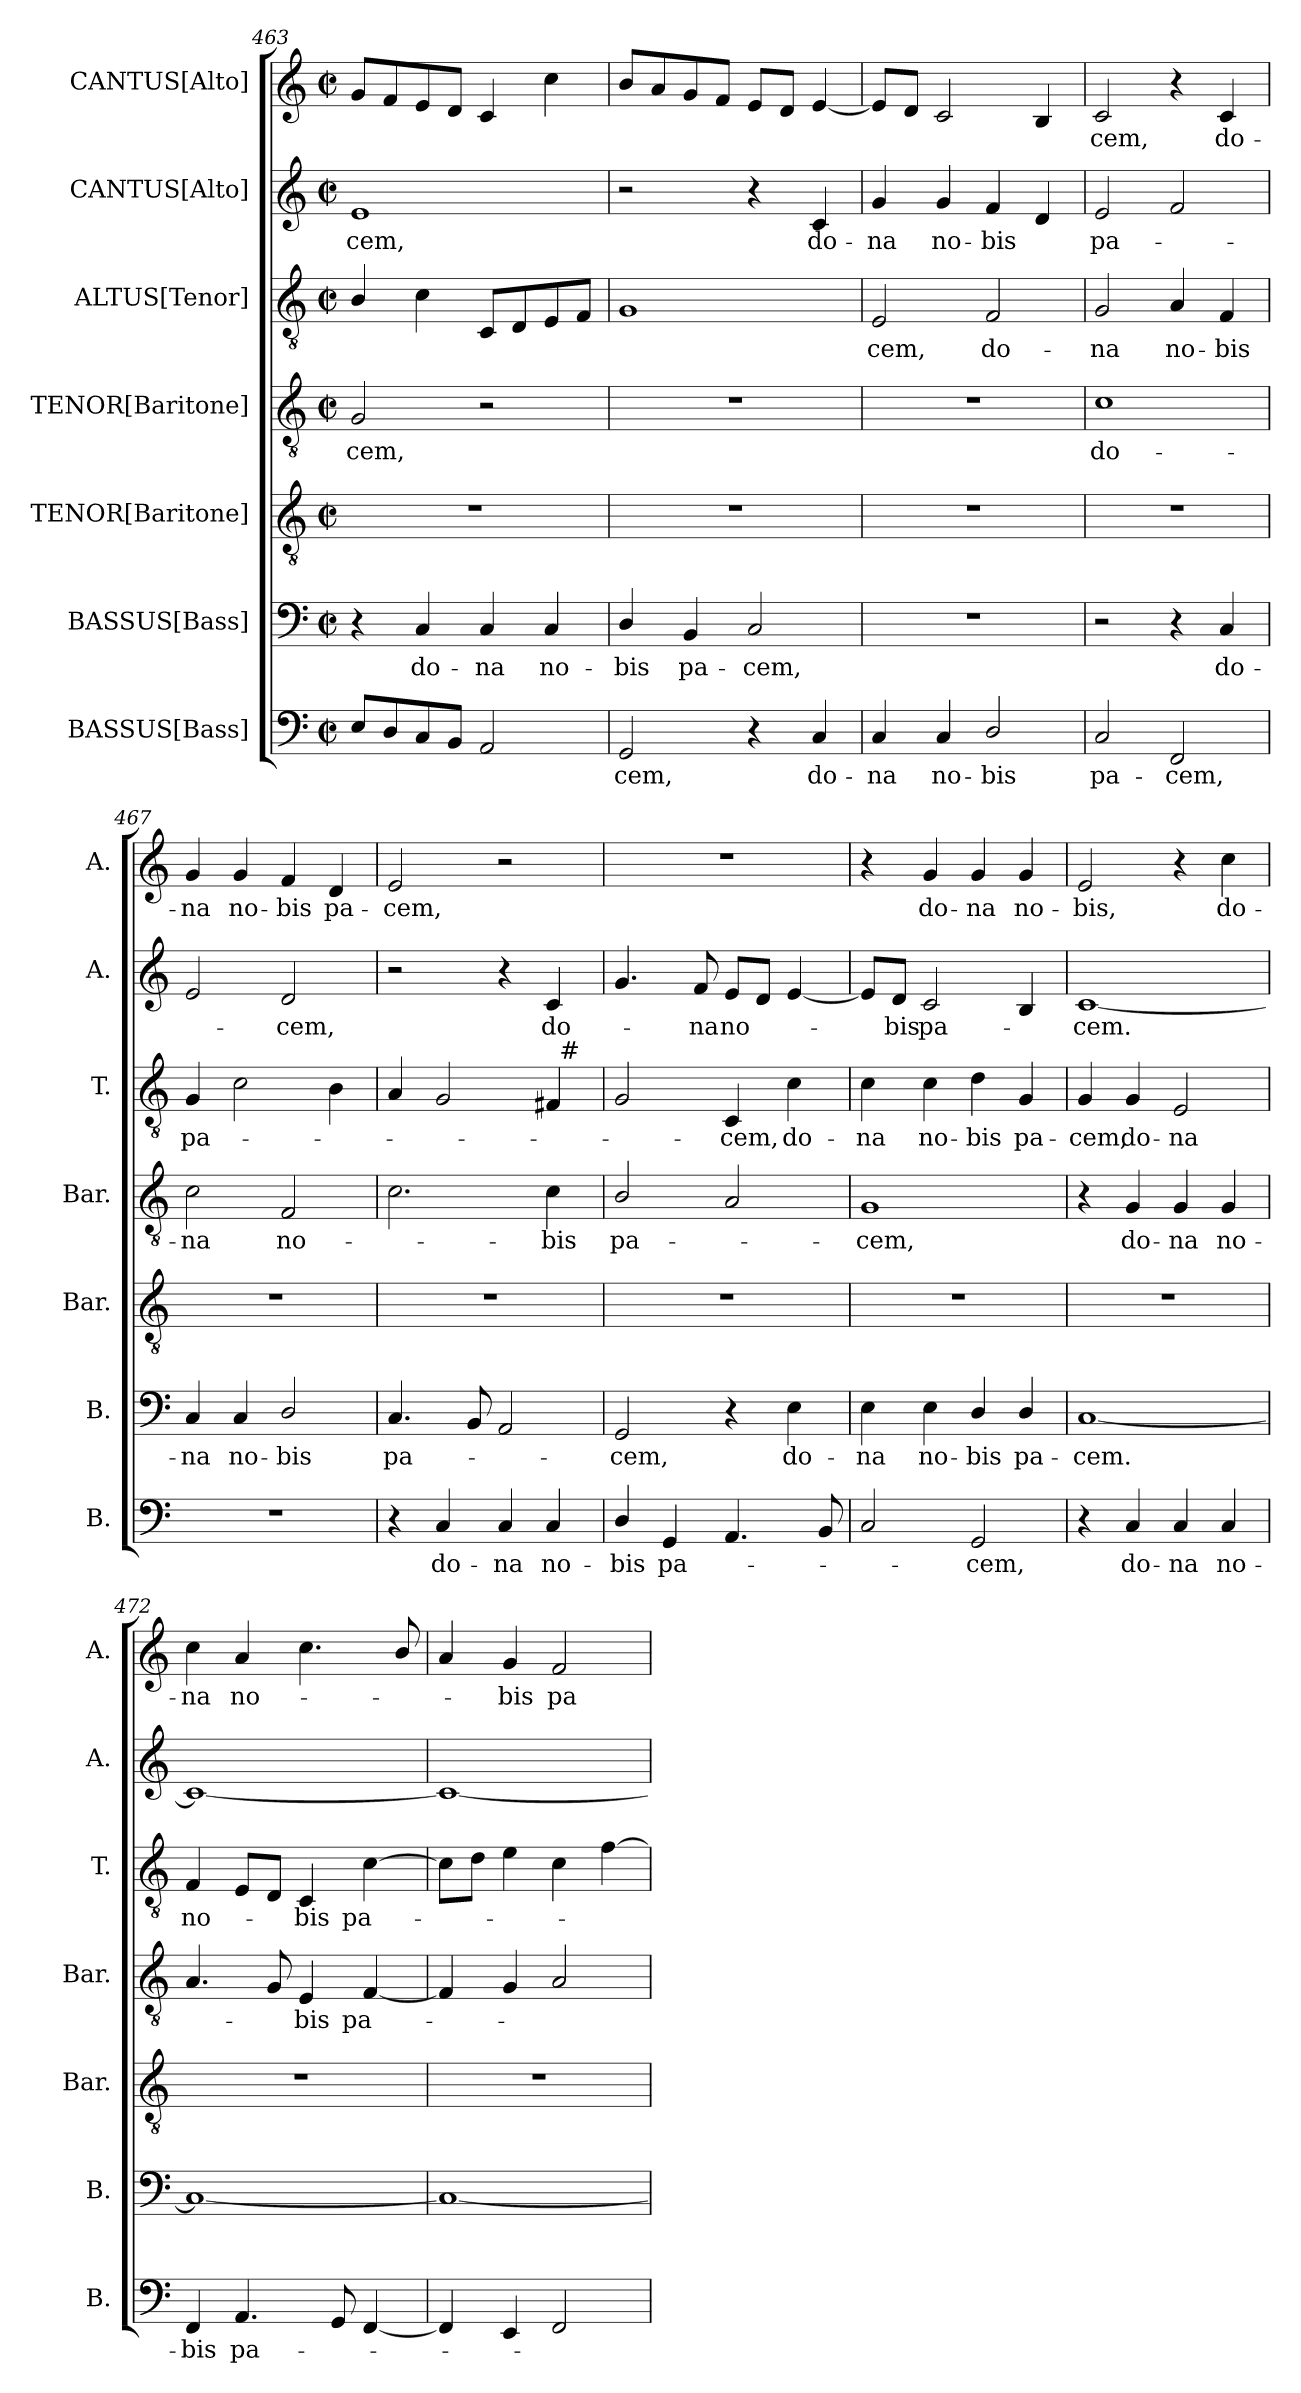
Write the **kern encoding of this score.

**kern	**text	**kern	**text	**kern	**kern	**text	**kern	**text	**kern	**text	**kern	**text
*part7	*part7	*part6	*part6	*part5	*part4	*part4	*part3	*part3	*part2	*part2	*part1	*part1
*staff7	*staff7	*staff6	*staff6	*staff5	*staff4	*staff4	*staff3	*staff3	*staff2	*staff2	*staff1	*staff1
*I"BASSUS[Bass]	*	*I"BASSUS[Bass]	*	*I"TENOR[Baritone]	*I"TENOR[Baritone]	*	*I"ALTUS[Tenor]	*	*I"CANTUS[Alto]	*	*I"CANTUS[Alto]	*
*I'B.	*	*I'B.	*	*I'Bar.	*I'Bar.	*	*I'T.	*	*I'A.	*	*I'A.	*
*clefF4	*	*clefF4	*	*clefGv2	*clefGv2	*	*clefGv2	*	*clefG2	*	*clefG2	*
*	*	*	*	*ITrd7c12	*ITrd7c12	*	*ITrd7c12	*	*	*	*	*
*k[]	*	*k[]	*	*k[]	*k[]	*	*k[]	*	*k[]	*	*k[]	*
*C:	*	*C:	*	*C:	*C:	*	*C:	*	*C:	*	*C:	*
*M2/2	*	*M2/2	*	*M2/2	*M2/2	*	*M2/2	*	*M2/2	*	*M2/2	*
*met(c|)	*	*met(c|)	*	*met(c|)	*met(c|)	*	*met(c|)	*	*met(c|)	*	*met(c|)	*
=463	=463	=463	=463	=463	=463	=463	=463	=463	=463	=463	=463	=463
!	!	!	!	!	!	!LO:LY:b	!	!	!	!LO:LY:b	!	!
8E/L	.	4r	.	1r	2GG/	-cem,	4BB/	.	1e	-cem,	8g/L	.
8D/	.	.	.	.	.	.	.	.	.	.	8f/	.
!	!	!	!LO:LY:b	!	!	!	!	!	!	!	!	!
8C/	.	4C/	do-	.	.	.	4C\	.	.	.	8e/	.
8BB/J	.	.	.	.	.	.	.	.	.	.	8d/J	.
!	!	!	!LO:LY:b	!	!	!	!	!	!	!	!	!
2AA/	.	4C/	-na	.	2r	.	8CC/L	.	.	.	4c/	.
.	.	.	.	.	.	.	8DD/	.	.	.	.	.
!	!	!	!LO:LY:b	!	!	!	!	!	!	!	!	!
.	.	4C/	no-	.	.	.	8EE/	.	.	.	4cc\	.
.	.	.	.	.	.	.	8FF/J	.	.	.	.	.
=464	=464	=464	=464	=464	=464	=464	=464	=464	=464	=464	=464	=464
!	!LO:LY:b	!	!LO:LY:b	!	!	!	!	!	!	!	!	!
2GG/	-cem,	4D/	-bis	1r	1r	.	1GG	.	2r	.	8b/L	.
.	.	.	.	.	.	.	.	.	.	.	8a/	.
!	!	!	!LO:LY:b	!	!	!	!	!	!	!	!	!
.	.	4BB/	pa-	.	.	.	.	.	.	.	8g/	.
.	.	.	.	.	.	.	.	.	.	.	8f/J	.
!	!	!	!LO:LY:b	!	!	!	!	!	!	!	!	!
4r	.	2C/	-cem,	.	.	.	.	.	4r	.	8e/L	.
.	.	.	.	.	.	.	.	.	.	.	8d/J	.
!	!LO:LY:b	!	!	!	!	!	!	!	!	!LO:LY:b	!	!
4C/	do-	.	.	.	.	.	.	.	4c/	do-	[<4e/	.
=465	=465	=465	=465	=465	=465	=465	=465	=465	=465	=465	=465	=465
!	!LO:LY:b	!	!	!	!	!	!	!LO:LY:b	!	!LO:LY:b	!	!
4C/	-na	1r	.	1r	1r	.	2EE/	-cem,	4g/	-na	8e/L]	.
.	.	.	.	.	.	.	.	.	.	.	8d/J	.
!	!LO:LY:b	!	!	!	!	!	!	!	!	!LO:LY:b	!	!
4C/	no-	.	.	.	.	.	.	.	4g/	no-	2c/	.
!	!LO:LY:b	!	!	!	!	!	!	!LO:LY:b	!	!LO:LY:b	!	!
2D/	-bis	.	.	.	.	.	2FF/	do-	4f/	-bis	.	.
.	.	.	.	.	.	.	.	.	4d/	.	4B/	.
=466	=466	=466	=466	=466	=466	=466	=466	=466	=466	=466	=466	=466
!	!LO:LY:b	!	!	!	!	!LO:LY:b	!	!LO:LY:b	!	!LO:LY:b	!	!LO:LY:b
2C/	pa-	2r	.	1r	1C	do-	2GG/	-na	2e/	pa-	2c/	-cem,
!	!LO:LY:b	!	!	!	!	!	!	!LO:LY:b	!	!	!	!
2FF/	-cem,	4r	.	.	.	.	4AA/	no-	2f/	.	4r	.
!	!	!	!LO:LY:b	!	!	!	!	!LO:LY:b	!	!	!	!LO:LY:b
.	.	4C/	do-	.	.	.	4FF/	-bis	.	.	4c/	do-
=467	=467	=467	=467	=467	=467	=467	=467	=467	=467	=467	=467	=467
!	!	!	!LO:LY:b	!	!	!LO:LY:b	!	!LO:LY:b	!	!	!	!LO:LY:b
1r	.	4C/	-na	1r	2C\	-na	4GG/	pa-	2e/	.	4g/	-na
!	!	!	!LO:LY:b	!	!	!	!	!	!	!	!	!LO:LY:b
.	.	4C/	no-	.	.	.	2C\	.	.	.	4g/	no-
!	!	!	!LO:LY:b	!	!	!LO:LY:b	!	!	!	!LO:LY:b	!	!LO:LY:b
.	.	2D/	-bis	.	2FF/	no-	.	.	2d/	-cem,	4f/	-bis
!	!	!	!	!	!	!	!	!	!	!	!	!LO:LY:b
.	.	.	.	.	.	.	4BB\	.	.	.	4d/	pa-
!!LO:LB:g=z
=468	=468	=468	=468	=468	=468	=468	=468	=468	=468	=468	=468	=468
!	!	!	!LO:LY:b	!	!	!	!	!	!	!	!	!LO:LY:b
*	*	*	*	*	*	*	*^	*	*	*	*	*
4r	.	4.C/	pa-	1r	2.C\	.	4AA/	2ryy	.	2r	.	2e/	-cem,
!	!LO:LY:b	!	!	!	!	!	!	!	!	!	!	!	!
4C/	do-	.	.	.	.	.	2GG/	.	.	.	.	.	.
.	.	8BB/	.	.	.	.	.	.	.	.	.	.	.
!	!LO:LY:b	!	!	!	!	!	!	!	!	!	!	!	!
4C/	-na	2AA/	.	.	.	.	.	4ryy	.	4r	.	2r	.
!	!LO:LY:b	!	!	!	!	!LO:LY:b	!	!	!	!	!LO:LY:b	!	!
4C/	no-	.	.	.	4C\	-bis	4FF#/	32ryy	.	4c/	do-	.	.
!	!	!	!	!	!	!	!	!LO:TX:a:t=#	!	!	!	!	!
.	.	.	.	.	.	.	.	8..ryy	.	.	.	.	.
=469	=469	=469	=469	=469	=469	=469	=469	=469	=469	=469	=469	=469	=469
!	!LO:LY:b	!	!LO:LY:b	!	!	!LO:LY:b	!	!	!	!	!	!	!
*	*	*	*	*	*	*	*v	*v	*	*	*	*	*
4D/	-bis	2GG/	-cem,	1r	2BB/	pa-	2GG/	.	4.g/	.	1r	.
!	!LO:LY:b	!	!	!	!	!	!	!	!	!	!	!
4GG/	pa-	.	.	.	.	.	.	.	.	.	.	.
!	!	!	!	!	!	!	!	!	!	!LO:LY:b	!	!
.	.	.	.	.	.	.	.	.	8f/	-na	.	.
!	!	!	!	!	!	!	!	!LO:LY:b	!	!LO:LY:b	!	!
4.AA/	.	4r	.	.	2AA/	.	4CC/	-cem,	8e/L	no-	.	.
.	.	.	.	.	.	.	.	.	8d/J	.	.	.
!	!	!	!LO:LY:b	!	!	!	!	!LO:LY:b	!	!	!	!
.	.	4E\	do-	.	.	.	4C\	do-	[<4e/	.	.	.
8BB/	.	.	.	.	.	.	.	.	.	.	.	.
=470	=470	=470	=470	=470	=470	=470	=470	=470	=470	=470	=470	=470
!	!	!	!LO:LY:b	!	!	!LO:LY:b	!	!LO:LY:b	!	!	!	!
2C/	.	4E\	-na	1r	1GG	-cem,	4C\	-na	8e/L]	.	4r	.
!	!	!	!	!	!	!	!	!	!	!LO:LY:b	!	!
.	.	.	.	.	.	.	.	.	8d/J	-bis	.	.
!	!	!	!LO:LY:b	!	!	!	!	!LO:LY:b	!	!LO:LY:b	!	!LO:LY:b
.	.	4E\	no-	.	.	.	4C\	no-	2c/	pa-	4g/	do-
!	!LO:LY:b	!	!LO:LY:b	!	!	!	!	!LO:LY:b	!	!	!	!LO:LY:b
2GG/	-cem,	4D/	-bis	.	.	.	4D\	-bis	.	.	4g/	-na
!	!	!	!LO:LY:b	!	!	!	!	!LO:LY:b	!	!	!	!LO:LY:b
.	.	4D/	pa-	.	.	.	4GG/	pa-	4B/	.	4g/	no-
=471	=471	=471	=471	=471	=471	=471	=471	=471	=471	=471	=471	=471
!	!	!	!LO:LY:b	!	!	!	!	!LO:LY:b	!	!LO:LY:b	!	!LO:LY:b
4r	.	[<1C	-cem.	1r	4r	.	4GG/	-cem,	[<1c	-cem.	2e/	-bis,
!	!LO:LY:b	!	!	!	!	!LO:LY:b	!	!LO:LY:b	!	!	!	!
4C/	do-	.	.	.	4GG/	do-	4GG/	do-	.	.	.	.
!	!LO:LY:b	!	!	!	!	!LO:LY:b	!	!LO:LY:b	!	!	!	!
4C/	-na	.	.	.	4GG/	-na	2EE/	-na	.	.	4r	.
!	!LO:LY:b	!	!	!	!	!LO:LY:b	!	!	!	!	!	!LO:LY:b
4C/	no-	.	.	.	4GG/	no-	.	.	.	.	4cc\	do-
=472	=472	=472	=472	=472	=472	=472	=472	=472	=472	=472	=472	=472
!	!LO:LY:b	!	!	!	!	!	!	!LO:LY:b	!	!	!	!LO:LY:b
4FF/	-bis	1C_	.	1r	4.AA/	.	4FF/	no-	1c_	.	4cc\	-na
!	!LO:LY:b	!	!	!	!	!	!	!	!	!	!	!LO:LY:b
4.AA/	pa-	.	.	.	.	.	8EE/L	.	.	.	4a/	no-
.	.	.	.	.	8GG/	.	8DD/J	.	.	.	.	.
!	!	!	!	!	!	!LO:LY:b	!	!LO:LY:b	!	!	!	!
.	.	.	.	.	4EE/	-bis	4CC/	-bis	.	.	4.cc\	.
8GG/	.	.	.	.	.	.	.	.	.	.	.	.
!	!	!	!	!	!	!LO:LY:b	!	!LO:LY:b	!	!	!	!
[<4FF/	.	.	.	.	[<4FF/	pa-	[>4C\	pa-	.	.	.	.
.	.	.	.	.	.	.	.	.	.	.	8b/	.
=473	=473	=473	=473	=473	=473	=473	=473	=473	=473	=473	=473	=473
4FF/]	.	1C_	.	1r	4FF/]	.	8C\L]	.	1c_	.	4a/	.
.	.	.	.	.	.	.	8D\J	.	.	.	.	.
!	!	!	!	!	!	!	!	!	!	!	!	!LO:LY:b
4EE/	.	.	.	.	4GG/	.	4E\	.	.	.	4g/	-bis
!	!	!	!	!	!	!	!	!	!	!	!	!LO:LY:b
2FF/	.	.	.	.	2AA/	.	4C\	.	.	.	2f/	pa-
.	.	.	.	.	.	.	[>4F\	.	.	.	.	.
=	=	=	=	=	=	=	=	=	=	=	=	=
*-	*-	*-	*-	*-	*-	*-	*-	*-	*-	*-	*-	*-
